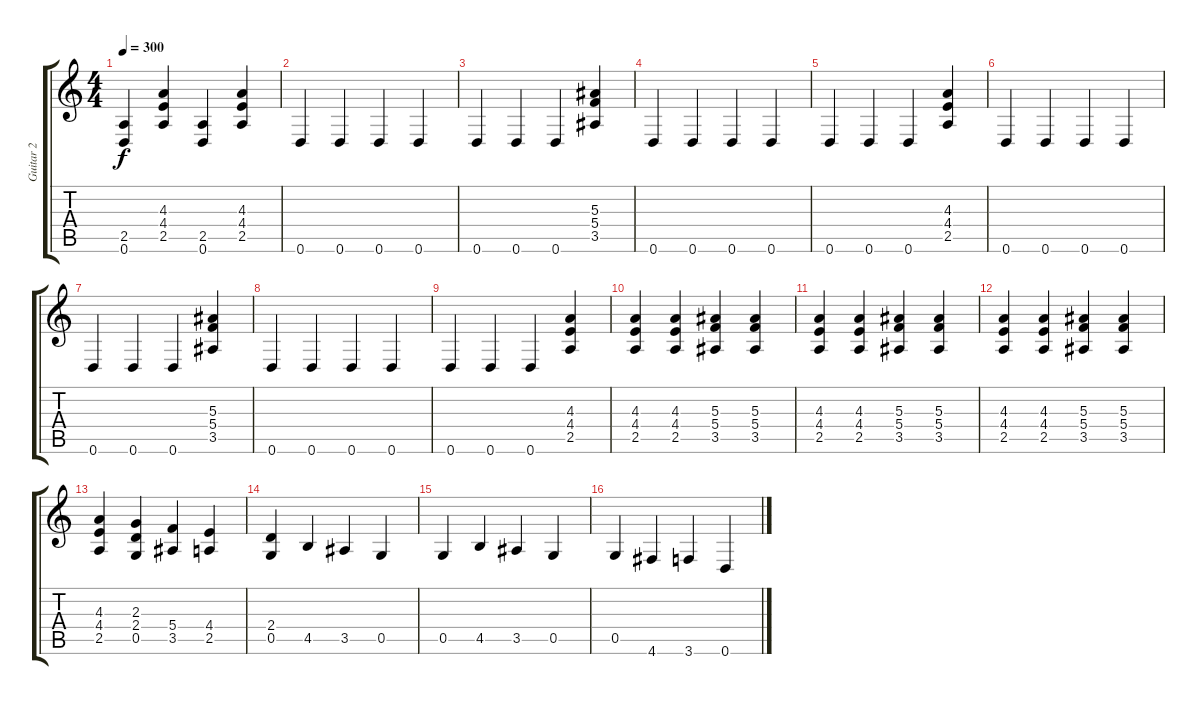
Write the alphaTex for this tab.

\track ("Guitar 2" "Guitar 2") {instrument distortionguitar}
\staff {score tabs}
\tuning (D4 A3 F3 C3 G2 D2) {hide}
\ts (4 4)
\tempo 300
\clef g2
\ks c
(2.5 0.6).4{dy f} (4.3 4.4 2.5).4 (2.5 0.6).4 (4.3 4.4 2.5).4 |
0.6.4 0.6.4 0.6.4 0.6.4 |
0.6.4 0.6.4 0.6.4 (5.3 5.4 3.5).4 |
0.6.4 0.6.4 0.6.4 0.6.4 |
0.6.4 0.6.4 0.6.4 (4.3 4.4 2.5).4 |
0.6.4 0.6.4 0.6.4 0.6.4 |
0.6.4 0.6.4 0.6.4 (5.3 5.4 3.5).4 |
0.6.4 0.6.4 0.6.4 0.6.4 |
0.6.4 0.6.4 0.6.4 (4.3 4.4 2.5).4 |
(4.3 4.4 2.5).4 (4.3 4.4 2.5).4 (5.3 5.4 3.5).4 (5.3 5.4 3.5).4 |
(4.3 4.4 2.5).4 (4.3 4.4 2.5).4 (5.3 5.4 3.5).4 (5.3 5.4 3.5).4 |
(4.3 4.4 2.5).4 (4.3 4.4 2.5).4 (5.3 5.4 3.5).4 (5.3 5.4 3.5).4 |
(4.3 4.4 2.5).4 (2.3 2.4 0.5).4 (5.4 3.5).4 (4.4 2.5).4 |
(2.4 0.5).4 4.5.4 3.5.4 0.5.4 |
0.5.4 4.5.4 3.5.4 0.5.4 |
0.5.4 4.6.4 3.6.4 0.6.4
